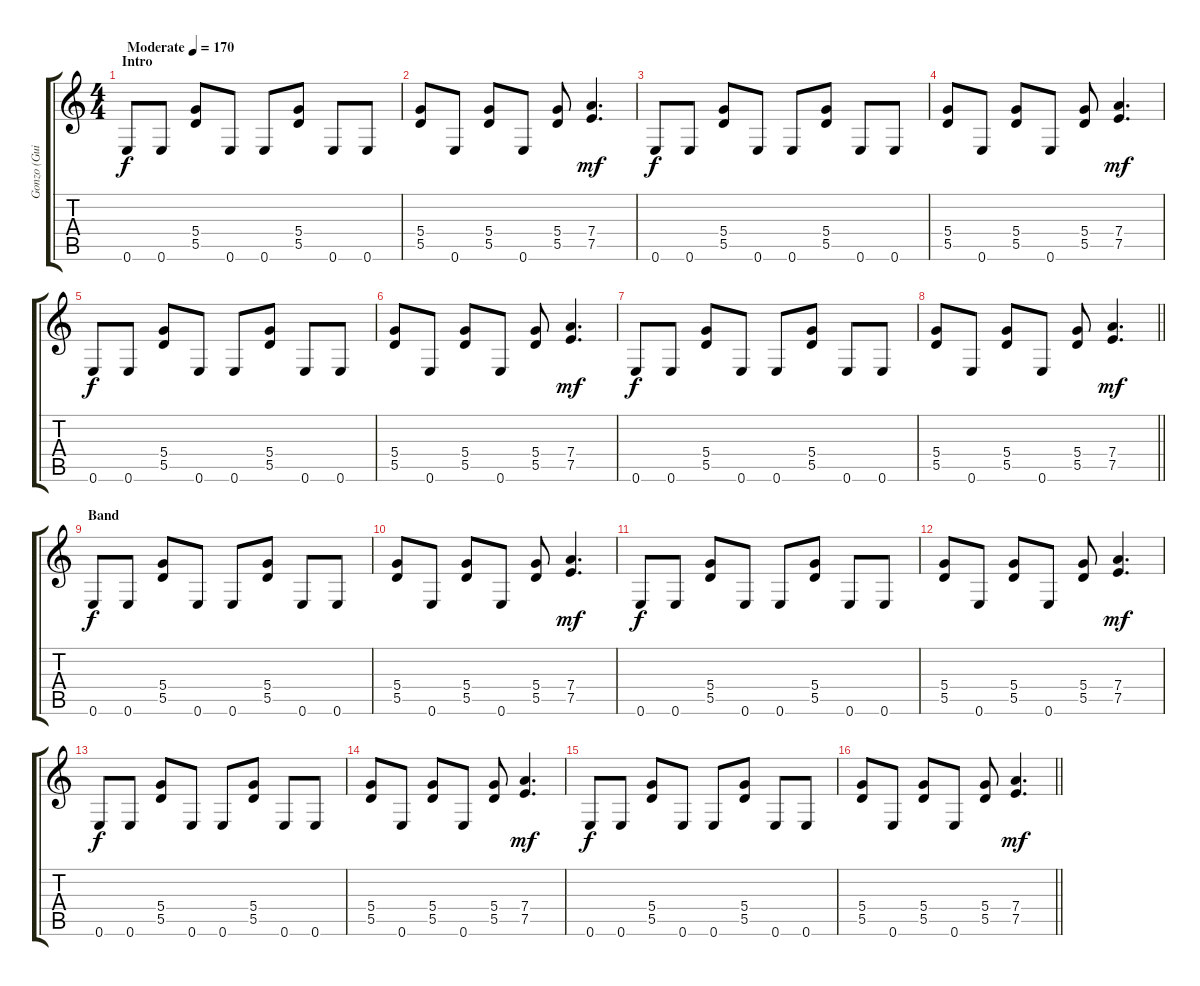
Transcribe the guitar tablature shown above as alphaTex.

\track ("Gonzo (Guitar)" "Gonzo (Gui") {instrument overdrivenguitar}
\staff {score tabs}
\tuning (E4 B3 G3 D3 A2 E2) {hide}
\ts (4 4)
\section ("" "Intro")
\tempo (170 "Moderate")
\clef g2
\ks c
0.6.8{dy f instrument overdrivenguitar} 0.6.8 (5.4 5.5).8 0.6.8 0.6.8 (5.4 5.5).8 0.6.8 0.6.8 |
(5.4 5.5).8 0.6.8 (5.4 5.5).8 0.6.8 (5.4 5.5).8 (7.4 7.5).4{d dy mf} |
0.6.8{dy f} 0.6.8 (5.4 5.5).8 0.6.8 0.6.8 (5.4 5.5).8 0.6.8 0.6.8 |
(5.4 5.5).8 0.6.8 (5.4 5.5).8 0.6.8 (5.4 5.5).8 (7.4 7.5).4{d dy mf} |
0.6.8{dy f} 0.6.8 (5.4 5.5).8 0.6.8 0.6.8 (5.4 5.5).8 0.6.8 0.6.8 |
(5.4 5.5).8 0.6.8 (5.4 5.5).8 0.6.8 (5.4 5.5).8 (7.4 7.5).4{d dy mf} |
0.6.8{dy f} 0.6.8 (5.4 5.5).8 0.6.8 0.6.8 (5.4 5.5).8 0.6.8 0.6.8 |
\barLineRight lightlight
(5.4 5.5).8 0.6.8 (5.4 5.5).8 0.6.8 (5.4 5.5).8 (7.4 7.5).4{d dy mf} |
\section ("" "Band")
0.6.8{dy f} 0.6.8 (5.4 5.5).8 0.6.8 0.6.8 (5.4 5.5).8 0.6.8 0.6.8 |
(5.4 5.5).8 0.6.8 (5.4 5.5).8 0.6.8 (5.4 5.5).8 (7.4 7.5).4{d dy mf} |
0.6.8{dy f} 0.6.8 (5.4 5.5).8 0.6.8 0.6.8 (5.4 5.5).8 0.6.8 0.6.8 |
(5.4 5.5).8 0.6.8 (5.4 5.5).8 0.6.8 (5.4 5.5).8 (7.4 7.5).4{d dy mf} |
0.6.8{dy f} 0.6.8 (5.4 5.5).8 0.6.8 0.6.8 (5.4 5.5).8 0.6.8 0.6.8 |
(5.4 5.5).8 0.6.8 (5.4 5.5).8 0.6.8 (5.4 5.5).8 (7.4 7.5).4{d dy mf} |
0.6.8{dy f} 0.6.8 (5.4 5.5).8 0.6.8 0.6.8 (5.4 5.5).8 0.6.8 0.6.8 |
\barLineRight lightlight
(5.4 5.5).8 0.6.8 (5.4 5.5).8 0.6.8 (5.4 5.5).8 (7.4 7.5).4{d dy mf}
